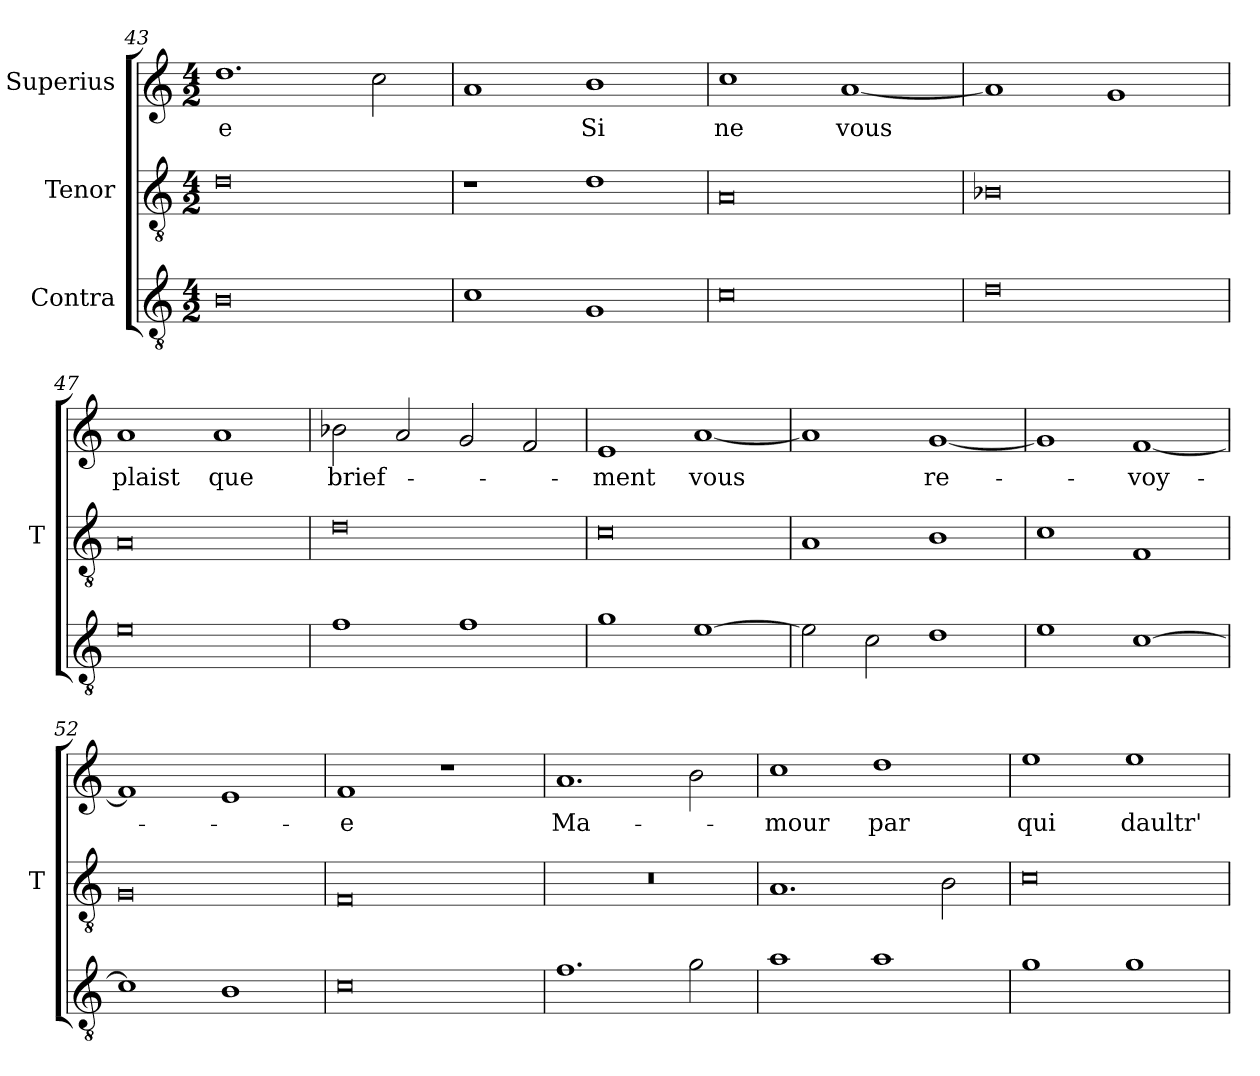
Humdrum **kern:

**kern	**kern	**kern	**text
*part3	*part2	*part1	*part1
*staff3	*staff2	*staff1	*staff1
*I"Contra	*I"Tenor	*I"Superius	*
*	*I'T	*	*
*clefGv2	*clefGv2	*clefG2	*
*M4/2	*M4/2	*M4/2	*
=43	=43	=43	=43
0B	0d	1.dd	-e
.	.	2cc	.
=44	=44	=44	=44
1c	1r	1a	.
1G	1d	1b	-Si
=45	=45	=45	=45
0c	0A	1cc	-ne
.	.	[1a	-vous
=46	=46	=46	=46
0d	0B-X	1a]	.
.	.	1g	.
=47	=47	=47	=47
0e	0A	1a	-plaist
.	.	1a	-que
=48	=48	=48	=48
1f	0d	2b-X	brief-
.	.	2a	.
1f	.	2g	.
.	.	2f	.
=49	=49	=49	=49
1g	0c	1e	-ment
[1e	.	[1a	-vous
=50	=50	=50	=50
2e]	1A	1a]	.
2c	.	.	.
1d	1B	[1g	re-
=51	=51	=51	=51
1e	1c	1g]	.
[1c	1F	[1f	-voy-
=52	=52	=52	=52
1c]	0G	1f]	.
1B	.	1e	.
=53	=53	=53	=53
0c	0F	1f	-e
.	.	1r	.
=54	=54	=54	=54
1.f	0r	1.a	Ma-
2g	.	2b	.
=55	=55	=55	=55
1a	1.A	1cc	-mour
1a	.	1dd	-par
.	2B	.	.
=56	=56	=56	=56
1g	0c	1ee	-qui
1g	.	1ee	-daultr'
=	=	=	=
*-	*-	*-	*-
